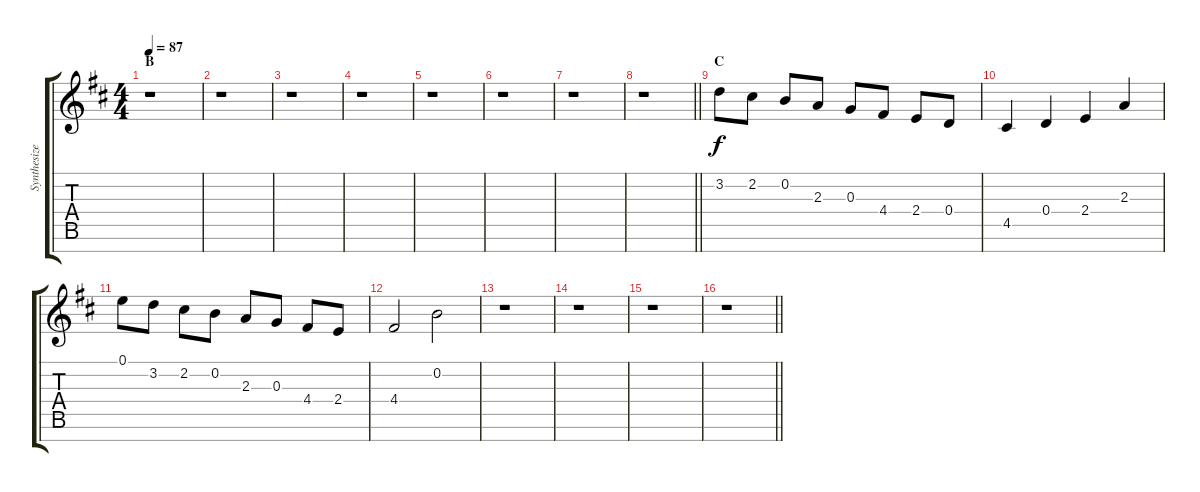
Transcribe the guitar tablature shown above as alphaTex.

\track ("Synthesizer I" "Synthesize") {instrument flute}
\staff {score tabs}
\tuning (E5 B4 G4 D4 A3 E3 B2) {hide}
\ts (4 4)
\section ("" "B")
\tempo 87
\clef g2
\ks d
r.1{dy f} |
r.1 |
r.1 |
r.1 |
r.1 |
r.1 |
r.1 |
\barLineRight lightlight
r.1 |
\section ("" "C")
3.2.8 2.2.8 0.2.8 2.3.8 0.3.8 4.4.8 2.4.8 0.4.8 |
4.5.4 0.4.4 2.4.4 2.3.4 |
0.1.8 3.2.8 2.2.8 0.2.8 2.3.8 0.3.8 4.4.8 2.4.8 |
4.4.2 0.2.2 |
r.1 |
r.1 |
r.1 |
\barLineRight lightlight
r.1
